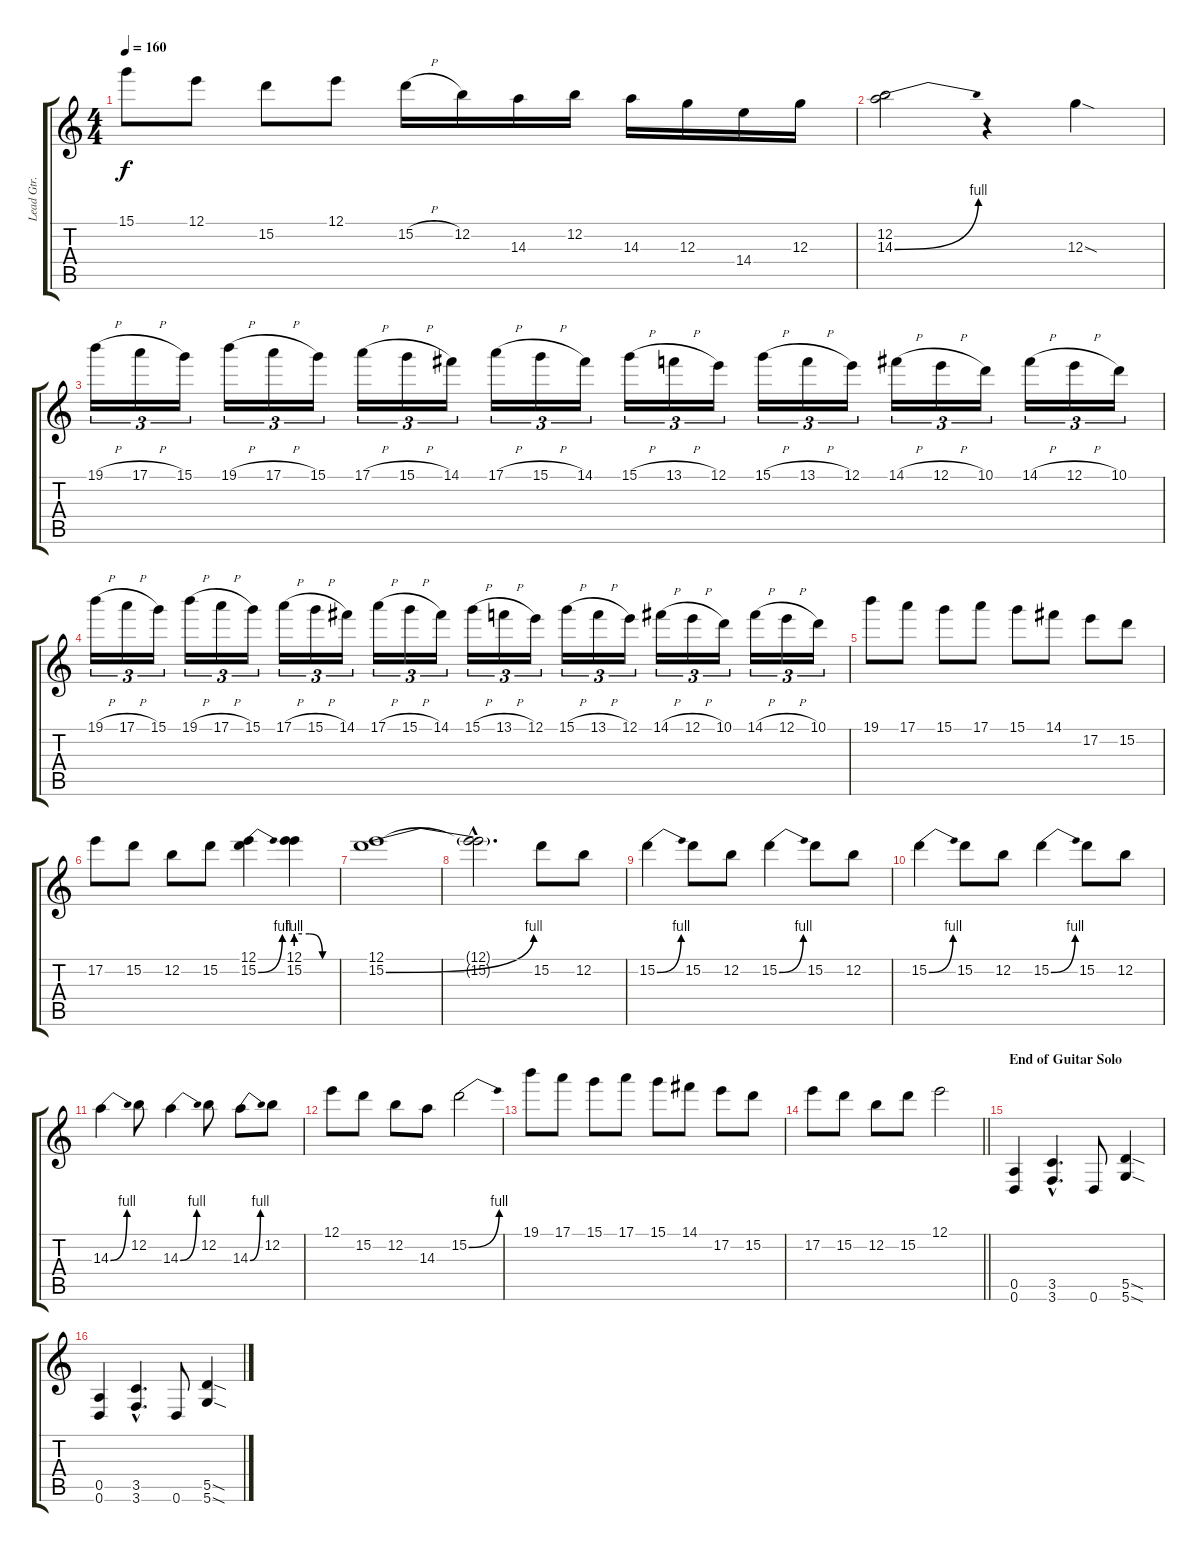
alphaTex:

\track ("Lead Gtr. (Kielinen)" "Lead Gtr. ") {instrument distortionguitar}
\staff {score tabs}
\tuning (E4 B3 G3 D3 A2 D2) {hide}
\ts (4 4)
\tempo 160
\clef g2
\ks c
15.1.8{dy f} 12.1.8 15.2.8 12.1.8 15.2{h}.16 12.2.16 14.3.16 12.2.16 14.3.16 12.3.16 14.4.16 12.3.16 |
(12.2 14.3{be (bend 0 0 60 4)}).2 r.4 12.3{sod}.4 |
19.1{h}.16{tu (3 2)} 17.1{h}.16{tu (3 2)} 15.1.16{tu (3 2)} 19.1{h}.16{tu (3 2)} 17.1{h}.16{tu (3 2)} 15.1.16{tu (3 2)} 17.1{h}.16{tu (3 2)} 15.1{h}.16{tu (3 2)} 14.1.16{tu (3 2)} 17.1{h}.16{tu (3 2)} 15.1{h}.16{tu (3 2)} 14.1.16{tu (3 2)} 15.1{h}.16{tu (3 2)} 13.1{h}.16{tu (3 2)} 12.1.16{tu (3 2)} 15.1{h}.16{tu (3 2)} 13.1{h}.16{tu (3 2)} 12.1.16{tu (3 2)} 14.1{h}.16{tu (3 2)} 12.1{h}.16{tu (3 2)} 10.1.16{tu (3 2)} 14.1{h}.16{tu (3 2)} 12.1{h}.16{tu (3 2)} 10.1.16{tu (3 2)} |
19.1{h}.16{tu (3 2)} 17.1{h}.16{tu (3 2)} 15.1.16{tu (3 2)} 19.1{h}.16{tu (3 2)} 17.1{h}.16{tu (3 2)} 15.1.16{tu (3 2)} 17.1{h}.16{tu (3 2)} 15.1{h}.16{tu (3 2)} 14.1.16{tu (3 2)} 17.1{h}.16{tu (3 2)} 15.1{h}.16{tu (3 2)} 14.1.16{tu (3 2)} 15.1{h}.16{tu (3 2)} 13.1{h}.16{tu (3 2)} 12.1.16{tu (3 2)} 15.1{h}.16{tu (3 2)} 13.1{h}.16{tu (3 2)} 12.1.16{tu (3 2)} 14.1{h}.16{tu (3 2)} 12.1{h}.16{tu (3 2)} 10.1.16{tu (3 2)} 14.1{h}.16{tu (3 2)} 12.1{h}.16{tu (3 2)} 10.1.16{tu (3 2)} |
19.1.8 17.1.8 15.1.8 17.1.8 15.1.8 14.1.8 17.2.8 15.2.8 |
17.2.8 15.2.8 12.2.8 15.2.8 (12.1 15.2{be (bend 0 0 60 4)}).4 (12.1 15.2{be (custom 0 4 20 4 40 0 60 0)}).4 |
(12.1 15.2{be (bend 0 0 60 4)}).1 |
(12.1{hac t} 15.2{hac t}).2{d} 15.2.8 12.2.8 |
15.2{be (bend 0 0 60 4)}.4 15.2.8 12.2.8 15.2{be (bend 0 0 60 4)}.4 15.2.8 12.2.8 |
15.2{be (bend 0 0 60 4)}.4 15.2.8 12.2.8 15.2{be (bend 0 0 60 4)}.4 15.2.8 12.2.8 |
14.3{be (bend 0 0 60 4)}.4 12.2.8 14.3{be (bend 0 0 60 4)}.4 12.2.8 14.3{be (bend 0 0 60 4)}.8 12.2.8 |
12.1.8 15.2.8 12.2.8 14.3.8 15.2{be (bend 0 0 60 4)}.2 |
19.1.8 17.1.8 15.1.8 17.1.8 15.1.8 14.1.8 17.2.8 15.2.8 |
\barLineRight lightlight
17.2.8 15.2.8 12.2.8 15.2.8 12.1.2 |
\section ("" "End of Guitar Solo")
(0.5 0.6).4 (3.5{hac} 3.6{hac}).4{d} 0.6.8 (5.5{sod} 5.6{sod}).4 |
(0.5 0.6).4 (3.5{hac} 3.6{hac}).4{d} 0.6.8 (5.5{sod} 5.6{sod}).4
